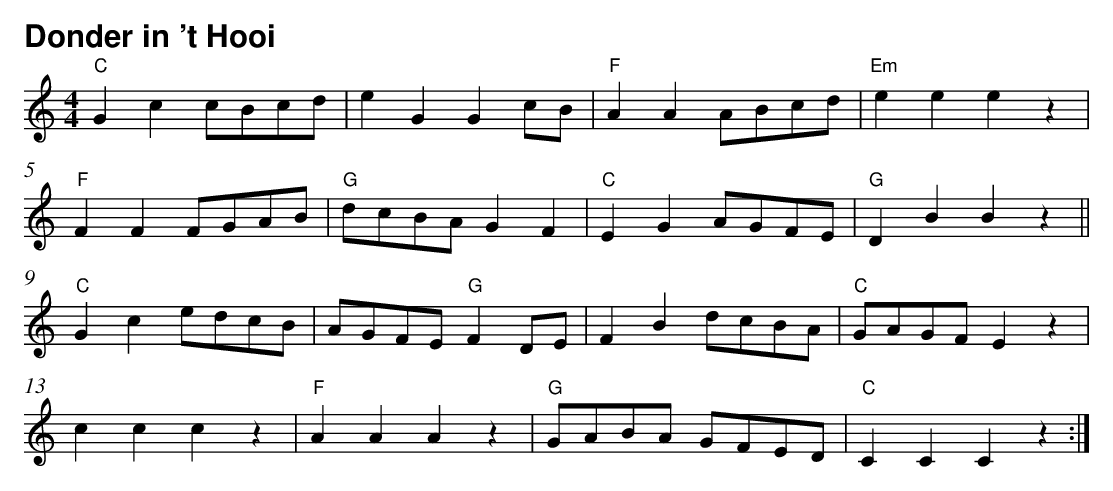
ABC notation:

X:1
T:Donder in 't Hooi
L:1/8
M:4/4
Q;1/4=150
K:C
"C" G2 c2 cBcd | e2 G2 G2 cB |"F" A2 A2 ABcd |"Em" e2 e2 e2 z2 |$
"F"F2 F2 FGAB |"G" dcBA G2 F2 |"C" E2 G2 AGFE |"G" D2 B2 B2 z2 ||$
"C" G2 c2 edcB | AGFE "G"F2 DE | F2 B2 dcBA |"C"GAGF E2 z2 |$
 c2 c2 c2 z2 |"F" A2 A2 A2 z2 |"G" GABA GFED |"C" C2 C2 C2 z2 :|
